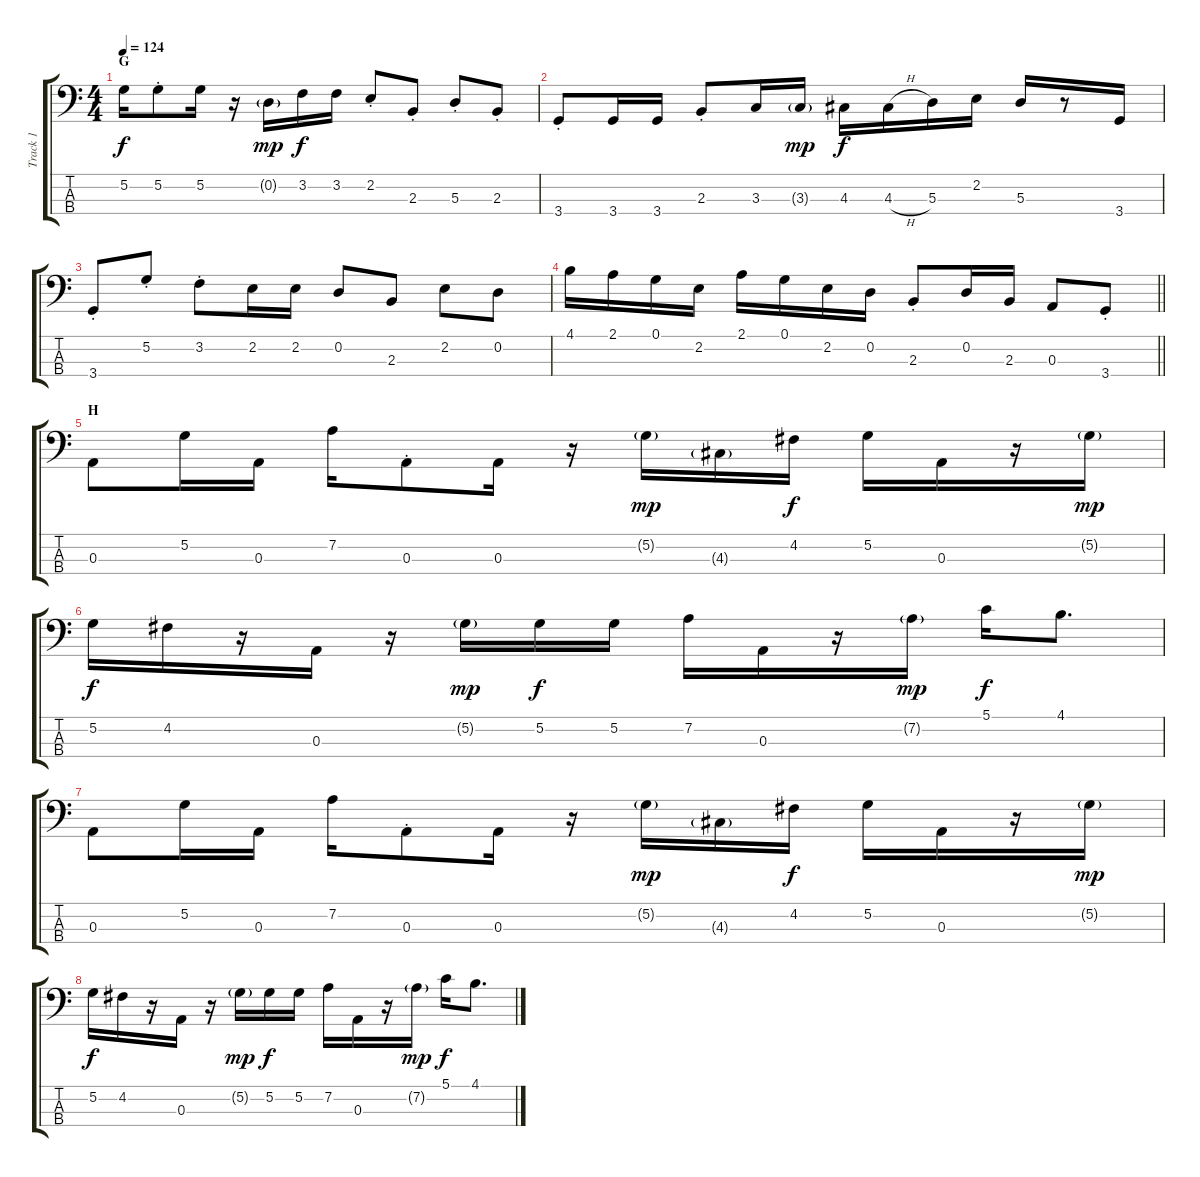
\track ("Track 1" "Track 1") {instrument electricbassfinger}
\staff {score tabs}
\tuning (G2 D2 A1 E1) {hide}
\ts (4 4)
\section ("" "G")
\tempo 124
\clef f4
\ks c
5.2.16{dy f} 5.2{st}.8 5.2.16 r.16 0.2{g}.16{dy mp} 3.2.16{dy f} 3.2.16 2.2{st}.8 2.3{st}.8 5.3{st}.8 2.3{st}.8 |
3.4{st}.8 3.4.16 3.4.16 2.3{st}.8 3.3.16 3.3{g}.16{dy mp} 4.3.16{dy f} 4.3{h}.16 5.3.16 2.2.16 5.3.16 r.8 3.4.16 |
3.4{st}.8 5.2{st}.8 3.2{st}.8 2.2.16 2.2.16 0.2.8 2.3.8 2.2.8 0.2.8 |
\barLineRight lightlight
4.1.16 2.1.16 0.1.16 2.2.16 2.1.16 0.1.16 2.2.16 0.2.16 2.3{st}.8 0.2.16 2.3.16 0.3.8 3.4{st}.8 |
\section ("" "H")
0.3.8 5.2.16 0.3.16 7.2.16 0.3{st}.8 0.3.16 r.16 5.2{g}.16{dy mp} 4.3{g}.16 4.2.16{dy f} 5.2.16 0.3.16 r.16 5.2{g}.16{dy mp} |
5.2.16{dy f} 4.2.16 r.16 0.3.16 r.16 5.2{g}.16{dy mp} 5.2.16{dy f} 5.2.16 7.2.16 0.3.16 r.16 7.2{g}.16{dy mp} 5.1.16{dy f} 4.1.8{d} |
0.3.8 5.2.16 0.3.16 7.2.16 0.3{st}.8 0.3.16 r.16 5.2{g}.16{dy mp} 4.3{g}.16 4.2.16{dy f} 5.2.16 0.3.16 r.16 5.2{g}.16{dy mp} |
5.2.16{dy f} 4.2.16 r.16 0.3.16 r.16 5.2{g}.16{dy mp} 5.2.16{dy f} 5.2.16 7.2.16 0.3.16 r.16 7.2{g}.16{dy mp} 5.1.16{dy f} 4.1.8{d}
